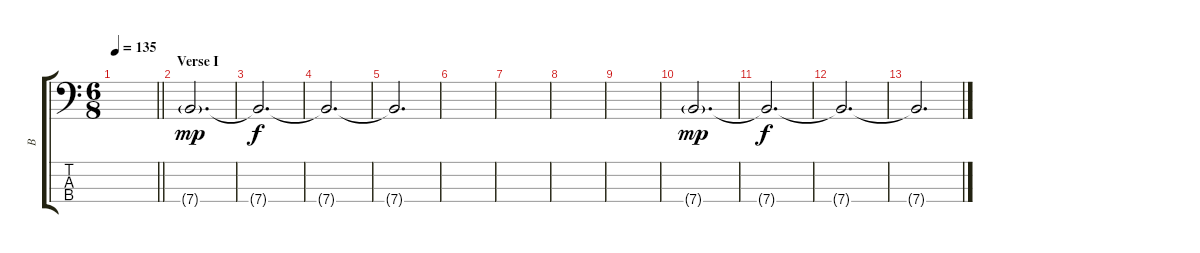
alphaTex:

\track ("B" "B") {instrument electricbasspick}
\staff {score tabs}
\tuning (G2 D2 A1 E1) {hide}
\ts (6 8)
\tempo 135
\clef f4
\barLineRight lightlight
\ks c
|
\section ("" "Verse I")
7.4{g}.2{d dy mp} |
7.4{t}.2{d dy f} |
7.4{t}.2{d} |
7.4{t}.2{d} |
|
|
|
|
7.4{g}.2{d dy mp} |
7.4{t}.2{d dy f} |
7.4{t}.2{d} |
7.4{t}.2{d}
